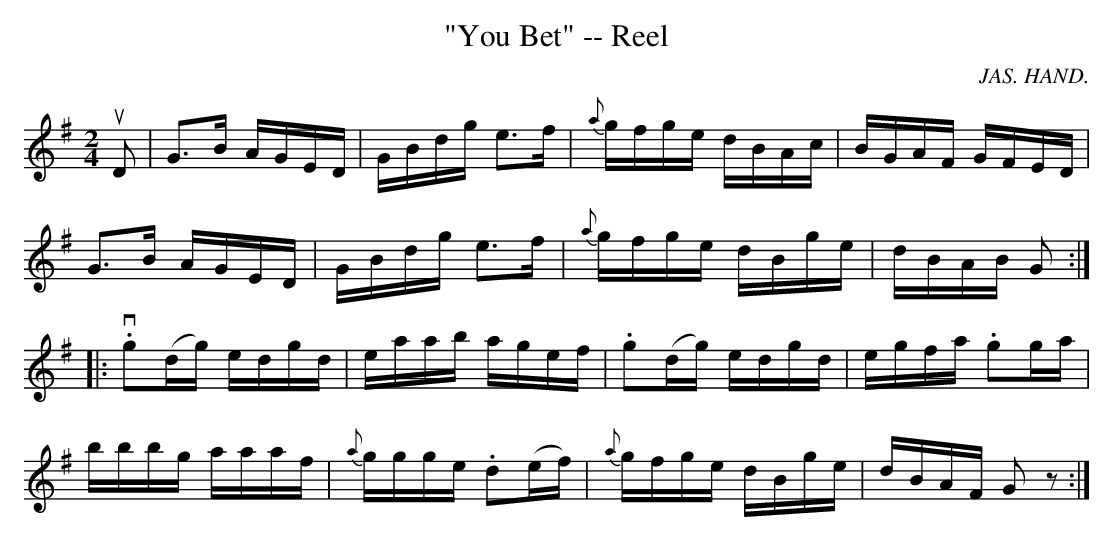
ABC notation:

X:1
T: "You Bet" -- Reel
M:2/4
L:1/16
C:JAS. HAND.
K:G
uD2|\
kG3B AGED | GBdg ke3f | {a}gfge dBAc | BGAF GFED |
kG3B AGED | GBdg ke3f | {a}gfge dBge | dBAB G2  :|
|:\
v.g2(dg) edgd | eaab agef | .g2(dg) edgd | egfa .g2ga |
bbbg aaaf | {a}ggge .d2(ef) | {a}gfge dBge | dBAF G2 z2 :|
